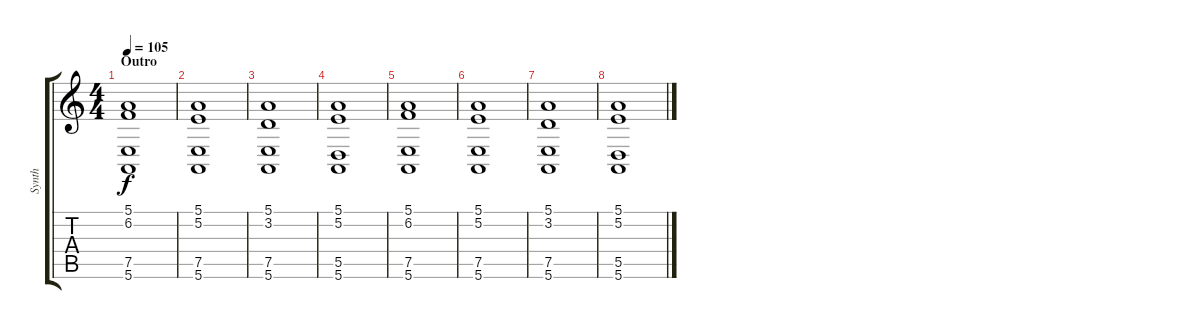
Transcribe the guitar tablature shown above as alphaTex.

\track ("Synth" "Synth") {instrument lead8bassandlead}
\staff {score tabs}
\tuning (E4 B3 G3 D3 A2 E2) {hide}
\ts (4 4)
\section ("" "Outro")
\tempo 105
\clef g2
\ks c
(5.1 6.2 7.5 5.6).1{dy f} |
(5.1 5.2 7.5 5.6).1 |
(5.1 3.2 7.5 5.6).1 |
(5.1 5.2 5.5 5.6).1 |
(5.1 6.2 7.5 5.6).1 |
(5.1 5.2 7.5 5.6).1 |
(5.1 3.2 7.5 5.6).1 |
(5.1 5.2 5.5 5.6).1
